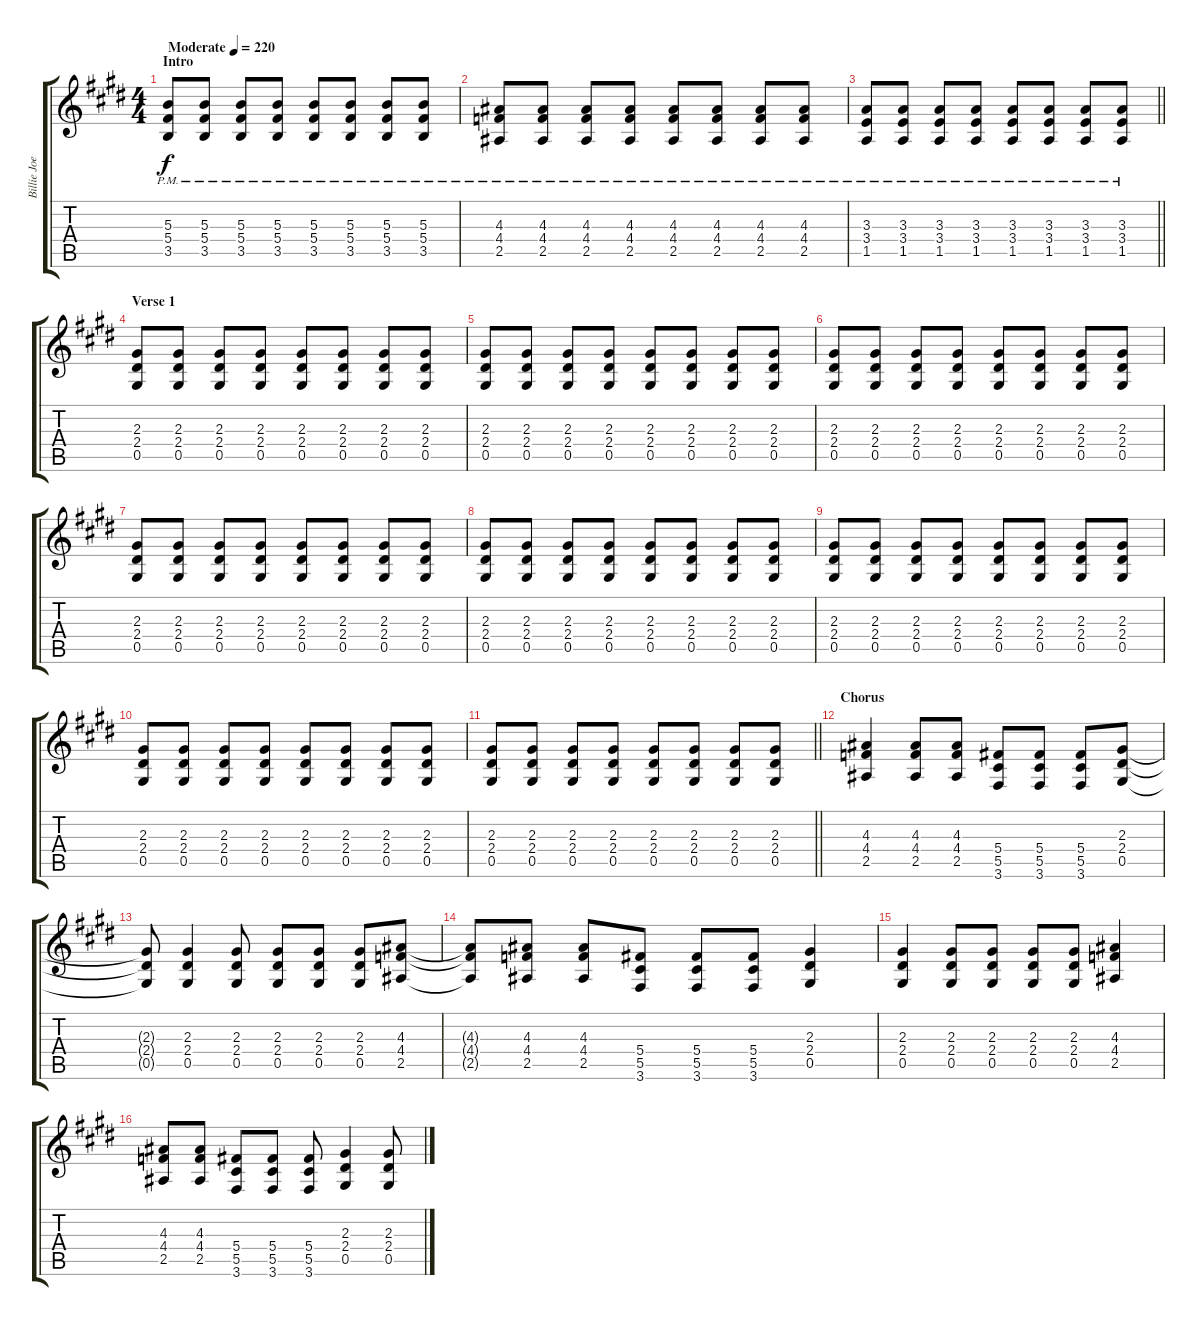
\track ("Billie Joe Armstrong" "Billie Joe") {instrument distortionguitar}
\staff {score tabs}
\tuning (Eb4 Bb3 Gb3 Db3 Ab2 Eb2) {hide}
\ts (4 4)
\section ("" "Intro")
\tempo (220 "Moderate")
\clef g2
\ks e
(5.3{pm} 5.4{pm} 3.5{pm}).8{dy f instrument distortionguitar} (5.3{pm} 5.4{pm} 3.5{pm}).8 (5.3{pm} 5.4{pm} 3.5{pm}).8 (5.3{pm} 5.4{pm} 3.5{pm}).8 (5.3{pm} 5.4{pm} 3.5{pm}).8 (5.3{pm} 5.4{pm} 3.5{pm}).8 (5.3{pm} 5.4{pm} 3.5{pm}).8 (5.3{pm} 5.4{pm} 3.5{pm}).8 |
(4.3{pm} 4.4{pm} 2.5{pm}).8 (4.3{pm} 4.4{pm} 2.5{pm}).8 (4.3{pm} 4.4{pm} 2.5{pm}).8 (4.3{pm} 4.4{pm} 2.5{pm}).8 (4.3{pm} 4.4{pm} 2.5{pm}).8 (4.3{pm} 4.4{pm} 2.5{pm}).8 (4.3{pm} 4.4{pm} 2.5{pm}).8 (4.3{pm} 4.4{pm} 2.5{pm}).8 |
\barLineRight lightlight
(3.3{pm} 3.4{pm} 1.5{pm}).8 (3.3{pm} 3.4{pm} 1.5{pm}).8 (3.3{pm} 3.4{pm} 1.5{pm}).8 (3.3{pm} 3.4{pm} 1.5{pm}).8 (3.3{pm} 3.4{pm} 1.5{pm}).8 (3.3{pm} 3.4{pm} 1.5{pm}).8 (3.3{pm} 3.4{pm} 1.5{pm}).8 (3.3{pm} 3.4{pm} 1.5{pm}).8 |
\section ("" "Verse 1")
(2.3 2.4 0.5).8 (2.3 2.4 0.5).8 (2.3 2.4 0.5).8 (2.3 2.4 0.5).8 (2.3 2.4 0.5).8 (2.3 2.4 0.5).8 (2.3 2.4 0.5).8 (2.3 2.4 0.5).8 |
(2.3 2.4 0.5).8 (2.3 2.4 0.5).8 (2.3 2.4 0.5).8 (2.3 2.4 0.5).8 (2.3 2.4 0.5).8 (2.3 2.4 0.5).8 (2.3 2.4 0.5).8 (2.3 2.4 0.5).8 |
(2.3 2.4 0.5).8 (2.3 2.4 0.5).8 (2.3 2.4 0.5).8 (2.3 2.4 0.5).8 (2.3 2.4 0.5).8 (2.3 2.4 0.5).8 (2.3 2.4 0.5).8 (2.3 2.4 0.5).8 |
(2.3 2.4 0.5).8 (2.3 2.4 0.5).8 (2.3 2.4 0.5).8 (2.3 2.4 0.5).8 (2.3 2.4 0.5).8 (2.3 2.4 0.5).8 (2.3 2.4 0.5).8 (2.3 2.4 0.5).8 |
(2.3 2.4 0.5).8 (2.3 2.4 0.5).8 (2.3 2.4 0.5).8 (2.3 2.4 0.5).8 (2.3 2.4 0.5).8 (2.3 2.4 0.5).8 (2.3 2.4 0.5).8 (2.3 2.4 0.5).8 |
(2.3 2.4 0.5).8 (2.3 2.4 0.5).8 (2.3 2.4 0.5).8 (2.3 2.4 0.5).8 (2.3 2.4 0.5).8 (2.3 2.4 0.5).8 (2.3 2.4 0.5).8 (2.3 2.4 0.5).8 |
(2.3 2.4 0.5).8 (2.3 2.4 0.5).8 (2.3 2.4 0.5).8 (2.3 2.4 0.5).8 (2.3 2.4 0.5).8 (2.3 2.4 0.5).8 (2.3 2.4 0.5).8 (2.3 2.4 0.5).8 |
\barLineRight lightlight
(2.3 2.4 0.5).8 (2.3 2.4 0.5).8 (2.3 2.4 0.5).8 (2.3 2.4 0.5).8 (2.3 2.4 0.5).8 (2.3 2.4 0.5).8 (2.3 2.4 0.5).8 (2.3 2.4 0.5).8 |
\section ("" "Chorus")
(4.3 4.4 2.5).4 (4.3 4.4 2.5).8 (4.3 4.4 2.5).8 (5.4 5.5 3.6).8 (5.4 5.5 3.6).8 (5.4 5.5 3.6).8 (2.3 2.4 0.5).8 |
(2.3{t} 2.4{t} 0.5{t}).8 (2.3 2.4 0.5).4 (2.3 2.4 0.5).8 (2.3 2.4 0.5).8 (2.3 2.4 0.5).8 (2.3 2.4 0.5).8 (4.3 4.4 2.5).8 |
(4.3{t} 4.4{t} 2.5{t}).8 (4.3 4.4 2.5).8 (4.3 4.4 2.5).8 (5.4 5.5 3.6).8 (5.4 5.5 3.6).8 (5.4 5.5 3.6).8 (2.3 2.4 0.5).4 |
(2.3 2.4 0.5).4 (2.3 2.4 0.5).8 (2.3 2.4 0.5).8 (2.3 2.4 0.5).8 (2.3 2.4 0.5).8 (4.3 4.4 2.5).4 |
(4.3 4.4 2.5).8 (4.3 4.4 2.5).8 (5.4 5.5 3.6).8 (5.4 5.5 3.6).8 (5.4 5.5 3.6).8 (2.3 2.4 0.5).4 (2.3 2.4 0.5).8
